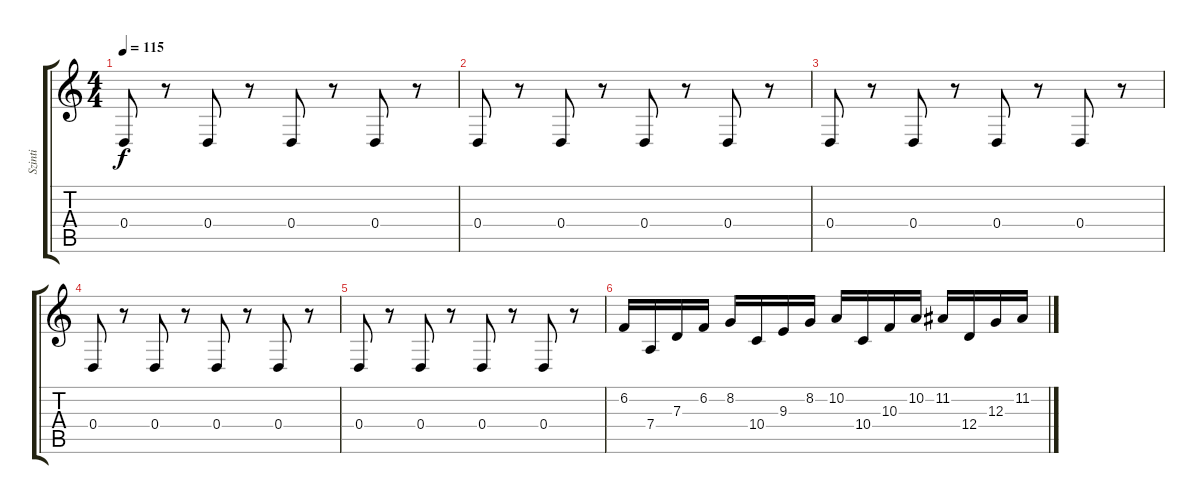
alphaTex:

\track ("Szinti" "Szinti") {instrument lead8bassandlead}
\staff {score tabs}
\tuning (E4 B3 G3 D3 A2 E2) {hide}
\ts (4 4)
\tempo 115
\clef g2
\ks c
0.4.8{dy f} r.8 0.4.8 r.8 0.4.8 r.8 0.4.8 r.8 |
0.4.8 r.8 0.4.8 r.8 0.4.8 r.8 0.4.8 r.8 |
0.4.8 r.8 0.4.8 r.8 0.4.8 r.8 0.4.8 r.8 |
0.4.8 r.8 0.4.8 r.8 0.4.8 r.8 0.4.8 r.8 |
0.4.8 r.8 0.4.8 r.8 0.4.8 r.8 0.4.8 r.8 |
6.2.16 7.4.16 7.3.16 6.2.16 8.2.16 10.4.16 9.3.16 8.2.16 10.2.16 10.4.16 10.3.16 10.2.16 11.2.16 12.4.16 12.3.16 11.2.16
